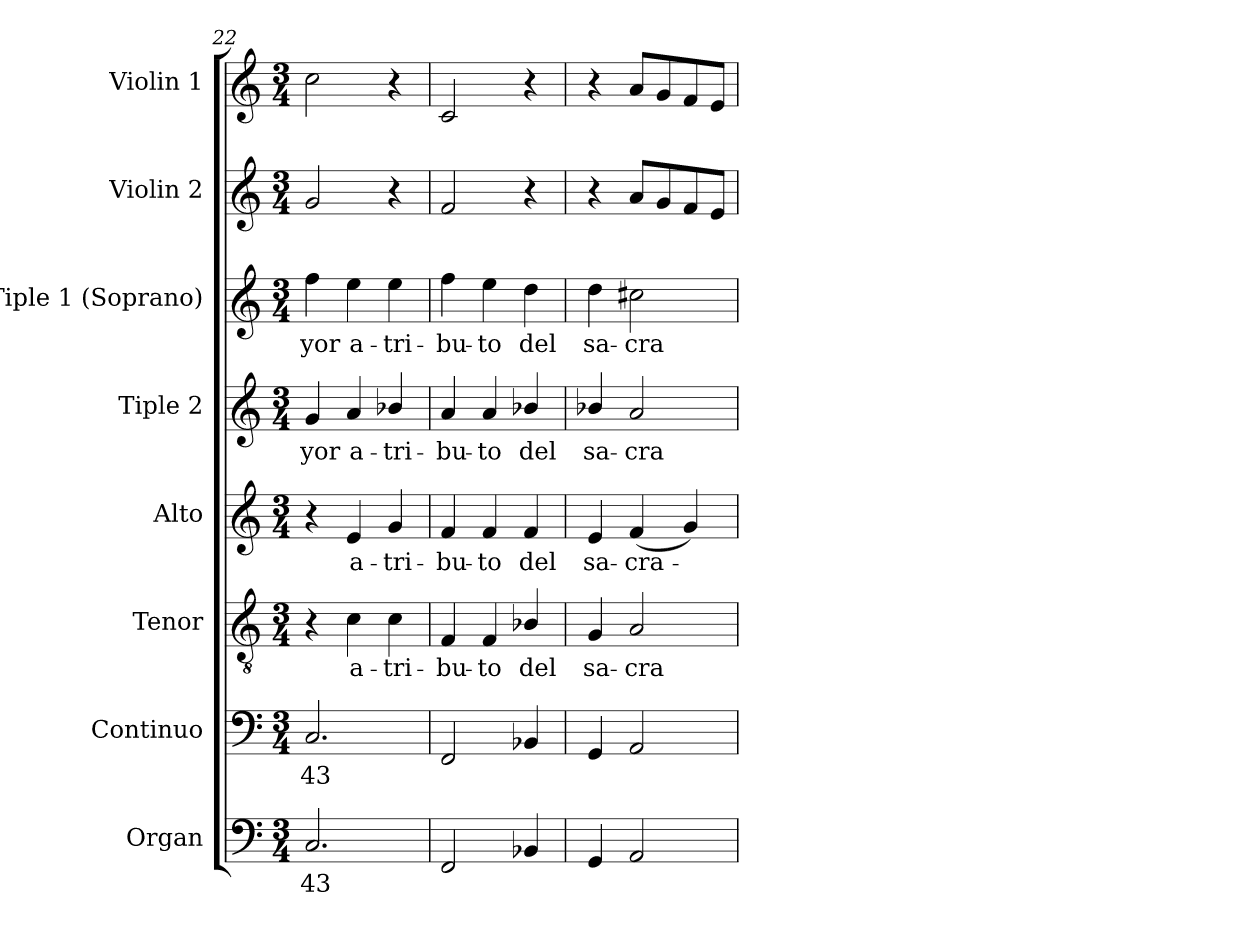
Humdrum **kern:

**kern	**text	**kern	**text	**kern	**text	**kern	**text	**kern	**text	**kern	**text	**kern	**kern
*part8	*part8	*part7	*part7	*part6	*part6	*part5	*part5	*part4	*part4	*part3	*part3	*part2	*part1
*staff8	*staff8	*staff7	*staff7	*staff6	*staff6	*staff5	*staff5	*staff4	*staff4	*staff3	*staff3	*staff2	*staff1
*I"Organ	*	*I"Continuo	*	*I"Tenor	*	*I"Alto	*	*I"Tiple 2	*	*I"Tiple 1 (Soprano)	*	*I"Violin 2	*I"Violin 1
*I'Org.	*	*I'Cont.	*	*I'T.	*	*I'A.	*	*	*	*I'S	*	*I'Vln. 2	*I'Vln. 1
*clefF4	*	*clefF4	*	*clefGv2	*	*clefG2	*	*clefG2	*	*clefG2	*	*clefG2	*clefG2
*	*	*	*	*ITrd7c12	*	*	*	*	*	*	*	*	*
*k[]	*	*k[]	*	*k[]	*	*k[]	*	*k[]	*	*k[]	*	*k[]	*k[]
*C:	*	*C:	*	*C:	*	*C:	*	*C:	*	*C:	*	*C:	*C:
*M3/4	*	*M3/4	*	*M3/4	*	*M3/4	*	*M3/4	*	*M3/4	*	*M3/4	*M3/4
=22	=22	=22	=22	=22	=22	=22	=22	=22	=22	=22	=22	=22	=22
!	!LO:LY:b:color=#000000	!	!	!	!	!	!	!	!	!	!	!	!
!	!	!	!LO:LY:b:color=#000000	!	!	!	!	!	!	!	!	!	!
!	!	!	!	!	!	!	!	!	!LO:LY:b:color=#000000	!	!	!	!
!	!	!	!	!	!	!	!	!	!	!	!LO:LY:b:color=#000000	!	!
2.Ci/	43	2.Ci/	43	4r	.	4r	.	4gi/	-yor	4ffi\	-yor	2gi/	2cci\
!	!	!	!	!	!LO:LY:b:color=#000000	!	!	!	!	!	!	!	!
!	!	!	!	!	!	!	!LO:LY:b:color=#000000	!	!	!	!	!	!
!	!	!	!	!	!	!	!	!	!LO:LY:b:color=#000000	!	!	!	!
!	!	!	!	!	!	!	!	!	!	!	!LO:LY:b:color=#000000	!	!
.	.	.	.	4Ci\	a-	4ei/	a-	4ai/	a-	4eei\	a-	.	.
!	!	!	!	!	!LO:LY:b:color=#000000	!	!	!	!	!	!	!	!
!	!	!	!	!	!	!	!LO:LY:b:color=#000000	!	!	!	!	!	!
!	!	!	!	!	!	!	!	!	!LO:LY:b:color=#000000	!	!	!	!
!	!	!	!	!	!	!	!	!	!	!	!LO:LY:b:color=#000000	!	!
.	.	.	.	4Ci\	-tri-	4gi/	-tri-	4b-Xi/	-tri-	4eei\	-tri-	4r	4r
=23	=23	=23	=23	=23	=23	=23	=23	=23	=23	=23	=23	=23	=23
!	!	!	!	!	!LO:LY:b:color=#000000	!	!	!	!	!	!	!	!
!	!	!	!	!	!	!	!LO:LY:b:color=#000000	!	!	!	!	!	!
!	!	!	!	!	!	!	!	!	!LO:LY:b:color=#000000	!	!	!	!
!	!	!	!	!	!	!	!	!	!	!	!LO:LY:b:color=#000000	!	!
2FFi/	.	2FFi/	.	4FFi/	-bu-	4fi/	-bu-	4ai/	-bu-	4ffi\	-bu-	2fi/	2ci/
!	!	!	!	!	!LO:LY:b:color=#000000	!	!	!	!	!	!	!	!
!	!	!	!	!	!	!	!LO:LY:b:color=#000000	!	!	!	!	!	!
!	!	!	!	!	!	!	!	!	!LO:LY:b:color=#000000	!	!	!	!
!	!	!	!	!	!	!	!	!	!	!	!LO:LY:b:color=#000000	!	!
.	.	.	.	4FFi/	-to	4fi/	-to	4ai/	-to	4eei\	-to	.	.
!	!	!	!	!	!LO:LY:b:color=#000000	!	!	!	!	!	!	!	!
!	!	!	!	!	!	!	!LO:LY:b:color=#000000	!	!	!	!	!	!
!	!	!	!	!	!	!	!	!	!LO:LY:b:color=#000000	!	!	!	!
!	!	!	!	!	!	!	!	!	!	!	!LO:LY:b:color=#000000	!	!
4BB-Xi/	.	4BB-Xi/	.	4BB-Xi/	del	4fi/	del	4b-Xi/	del	4ddi\	del	4r	4r
=24	=24	=24	=24	=24	=24	=24	=24	=24	=24	=24	=24	=24	=24
!	!	!	!	!	!LO:LY:b:color=#000000	!	!	!	!	!	!	!	!
!	!	!	!	!	!	!	!LO:LY:b:color=#000000	!	!	!	!	!	!
!	!	!	!	!	!	!	!	!	!LO:LY:b:color=#000000	!	!	!	!
!	!	!	!	!	!	!	!	!	!	!	!LO:LY:b:color=#000000	!	!
4GGi/	.	4GGi/	.	4GGi/	sa-	4ei/	sa-	4b-Xi/	sa-	4ddi\	sa-	4r	4r
!	!	!	!	!	!LO:LY:b:color=#000000	!	!	!	!	!	!	!	!
!	!	!	!	!	!	!	!LO:LY:b:color=#000000	!	!	!	!	!	!
!	!	!	!	!	!	!	!	!	!LO:LY:b:color=#000000	!	!	!	!
!	!	!	!	!	!	!	!	!	!	!	!LO:LY:b:color=#000000	!	!
2AAi/	.	2AAi/	.	2AAi/	-cra-	(4fi/	-cra-	2ai/	-cra-	2cc#Xi\	-cra-	8ai/L	8ai/L
.	.	.	.	.	.	.	.	.	.	.	.	8gi/	8gi/
.	.	.	.	.	.	4gi/)	.	.	.	.	.	8fi/	8fi/
.	.	.	.	.	.	.	.	.	.	.	.	8ei/J	8ei/J
=	=	=	=	=	=	=	=	=	=	=	=	=	=
*-	*-	*-	*-	*-	*-	*-	*-	*-	*-	*-	*-	*-	*-
